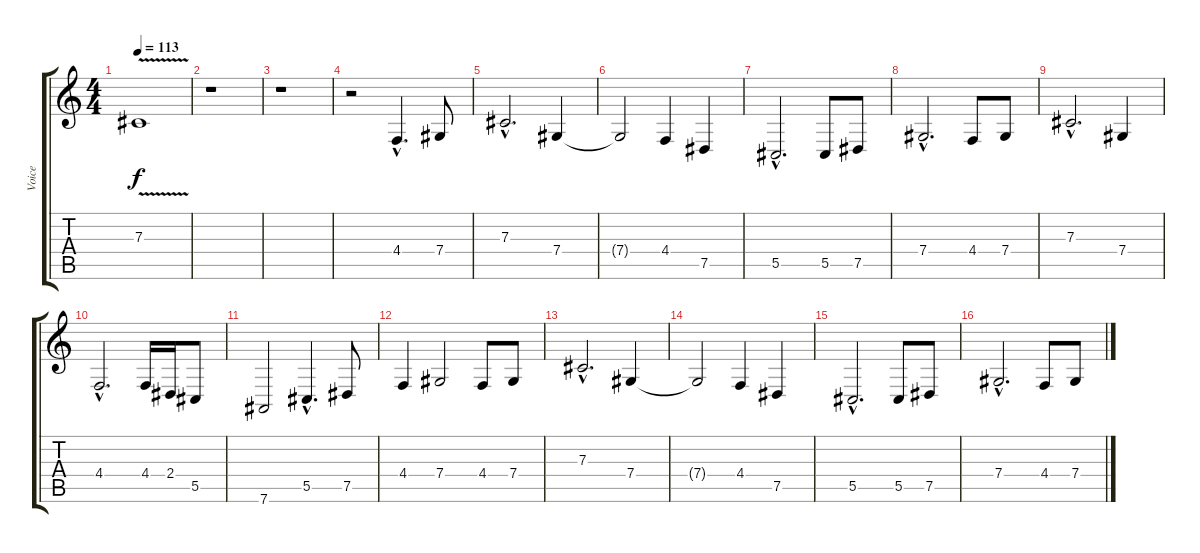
\track ("Voice" "Voice") {instrument sopranosax}
\staff {score tabs}
\tuning (Eb4 Bb3 Gb3 Db3 Ab2 Eb2) {hide}
\ts (4 4)
\tempo 113
\clef g2
\ks c
7.3{v}.1{dy f volume 6} |
r.1 |
r.1 |
r.2 4.4{hac}.4{d volume 16} 7.4.8 |
7.3{hac}.2{d} 7.4.4 |
7.4{t}.2 4.4.4 7.5.4 |
5.5{hac}.2{d} 5.5.8 7.5.8 |
7.4{hac}.2{d} 4.4.8 7.4.8 |
7.3{hac}.2{d} 7.4.4 |
4.4{hac}.2{d} 4.4.16 2.4.16 5.5.8 |
7.6.2 5.5{hac}.4{d} 7.5.8 |
4.4.4 7.4.2 4.4.8 7.4.8 |
7.3{hac}.2{d} 7.4.4 |
7.4{t}.2 4.4.4 7.5.4 |
5.5{hac}.2{d} 5.5.8 7.5.8 |
7.4{hac}.2{d} 4.4.8 7.4.8
